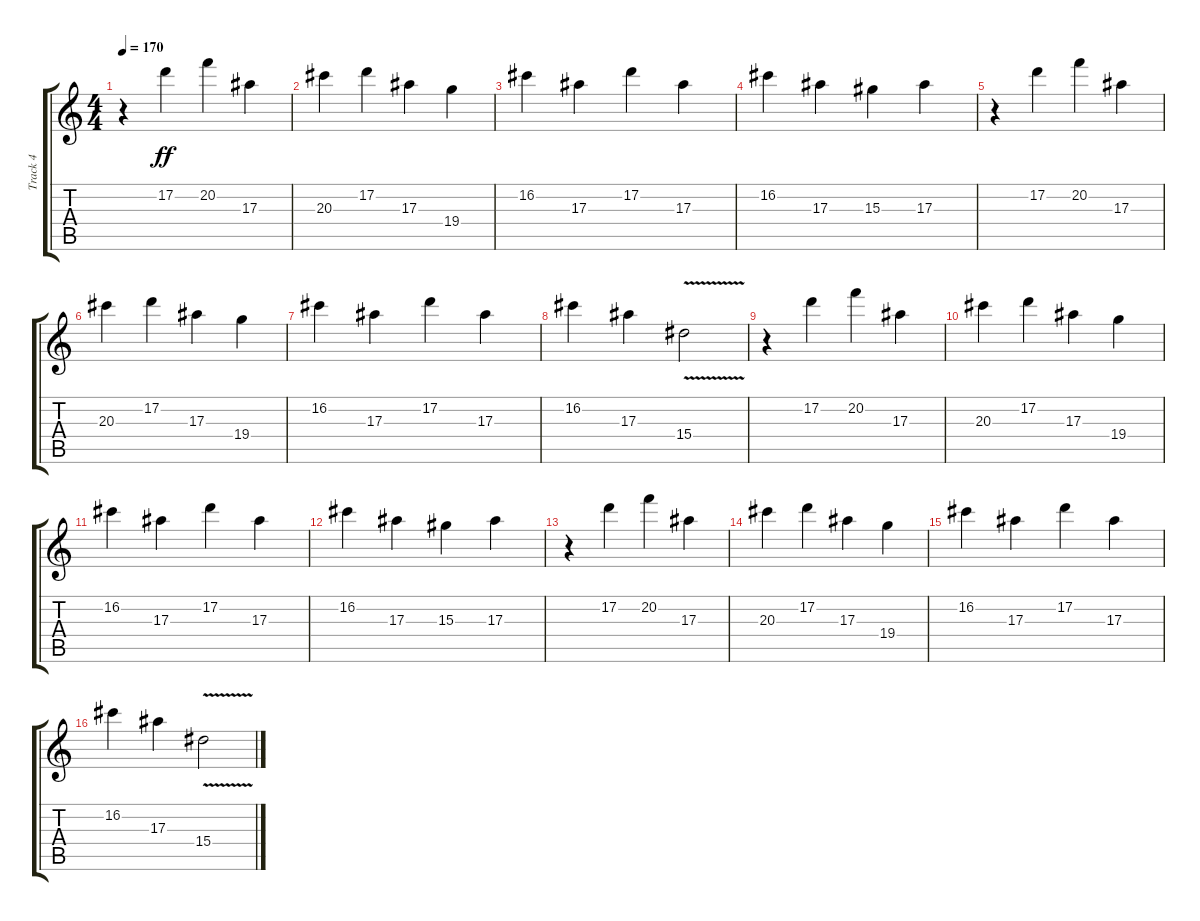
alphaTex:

\track ("Track 4" "Track 4") {instrument distortionguitar}
\staff {score tabs}
\tuning (D4 A3 F3 C3 G2 D2) {hide}
\ts (4 4)
\tempo 170
\clef g2
\ks c
r.4{dy ff} 17.2.4 20.2.4 17.3.4 |
20.3.4 17.2.4 17.3.4 19.4.4 |
16.2.4 17.3.4 17.2.4 17.3.4 |
16.2.4 17.3.4 15.3.4 17.3.4 |
r.4 17.2.4 20.2.4 17.3.4 |
20.3.4 17.2.4 17.3.4 19.4.4 |
16.2.4 17.3.4 17.2.4 17.3.4 |
16.2.4 17.3.4 15.4{v}.2 |
r.4 17.2.4 20.2.4 17.3.4 |
20.3.4 17.2.4 17.3.4 19.4.4 |
16.2.4 17.3.4 17.2.4 17.3.4 |
16.2.4 17.3.4 15.3.4 17.3.4 |
r.4 17.2.4 20.2.4 17.3.4 |
20.3.4 17.2.4 17.3.4 19.4.4 |
16.2.4 17.3.4 17.2.4 17.3.4 |
16.2.4 17.3.4 15.4{v}.2
